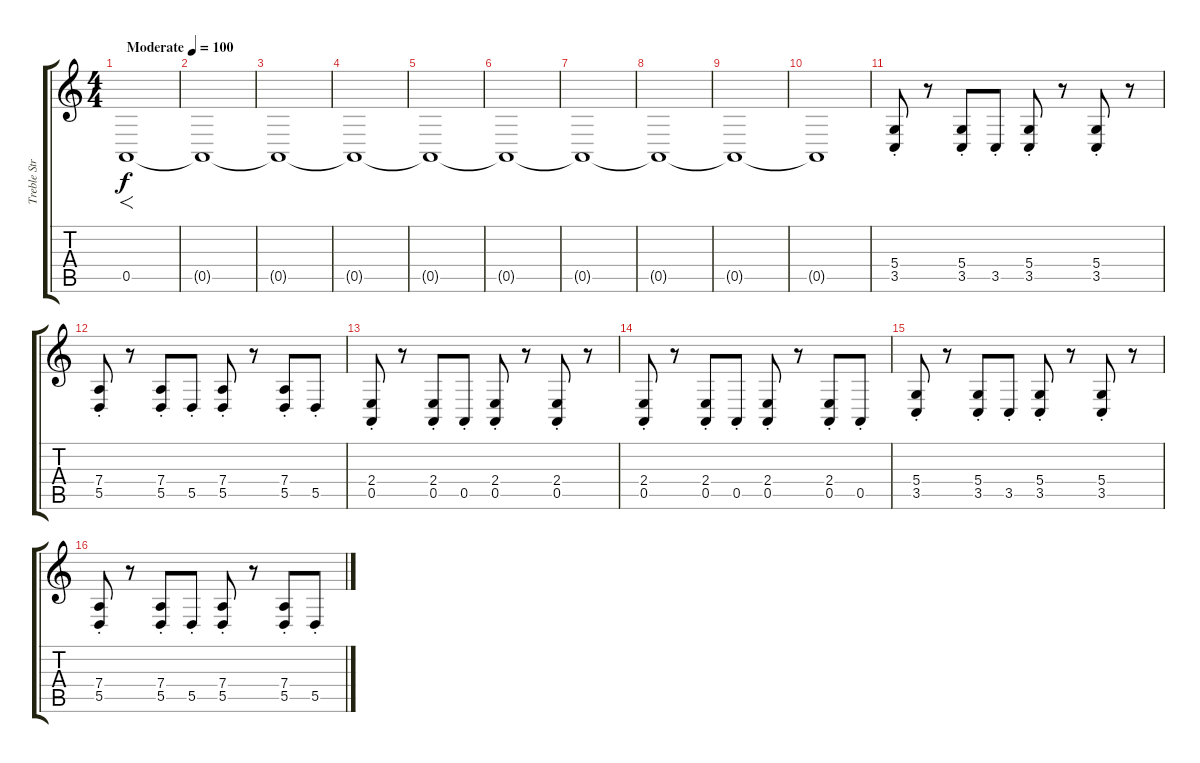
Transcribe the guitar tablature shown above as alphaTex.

\track ("Treble Strings" "Treble Str") {instrument stringensemble1}
\staff {score tabs}
\tuning (E4 B3 G3 D3 A2 E2) {hide}
\ts (4 4)
\tempo (100 "Moderate")
\clef g2
\ks aminor
0.5.1{f dy f instrument stringensemble1} |
0.5{t}.1 |
0.5{t}.1 |
0.5{t}.1 |
0.5{t}.1 |
0.5{t}.1 |
0.5{t}.1 |
0.5{t}.1 |
0.5{t}.1 |
0.5{t}.1 |
(5.4{st} 3.5{st}).8 r.8 (5.4{st} 3.5{st}).8 3.5{st}.8 (5.4{st} 3.5{st}).8 r.8 (5.4{st} 3.5{st}).8 r.8 |
(7.4{st} 5.5{st}).8 r.8 (7.4{st} 5.5{st}).8 5.5{st}.8 (7.4{st} 5.5{st}).8 r.8 (7.4{st} 5.5{st}).8 5.5{st}.8 |
(2.4{st} 0.5{st}).8 r.8 (2.4{st} 0.5{st}).8 0.5{st}.8 (2.4{st} 0.5{st}).8 r.8 (2.4{st} 0.5{st}).8 r.8 |
(2.4{st} 0.5{st}).8 r.8 (2.4{st} 0.5{st}).8 0.5{st}.8 (2.4{st} 0.5{st}).8 r.8 (2.4{st} 0.5{st}).8 0.5{st}.8 |
(5.4{st} 3.5{st}).8 r.8 (5.4{st} 3.5{st}).8 3.5{st}.8 (5.4{st} 3.5{st}).8 r.8 (5.4{st} 3.5{st}).8 r.8 |
(7.4{st} 5.5{st}).8 r.8 (7.4{st} 5.5{st}).8 5.5{st}.8 (7.4{st} 5.5{st}).8 r.8 (7.4{st} 5.5{st}).8 5.5{st}.8
